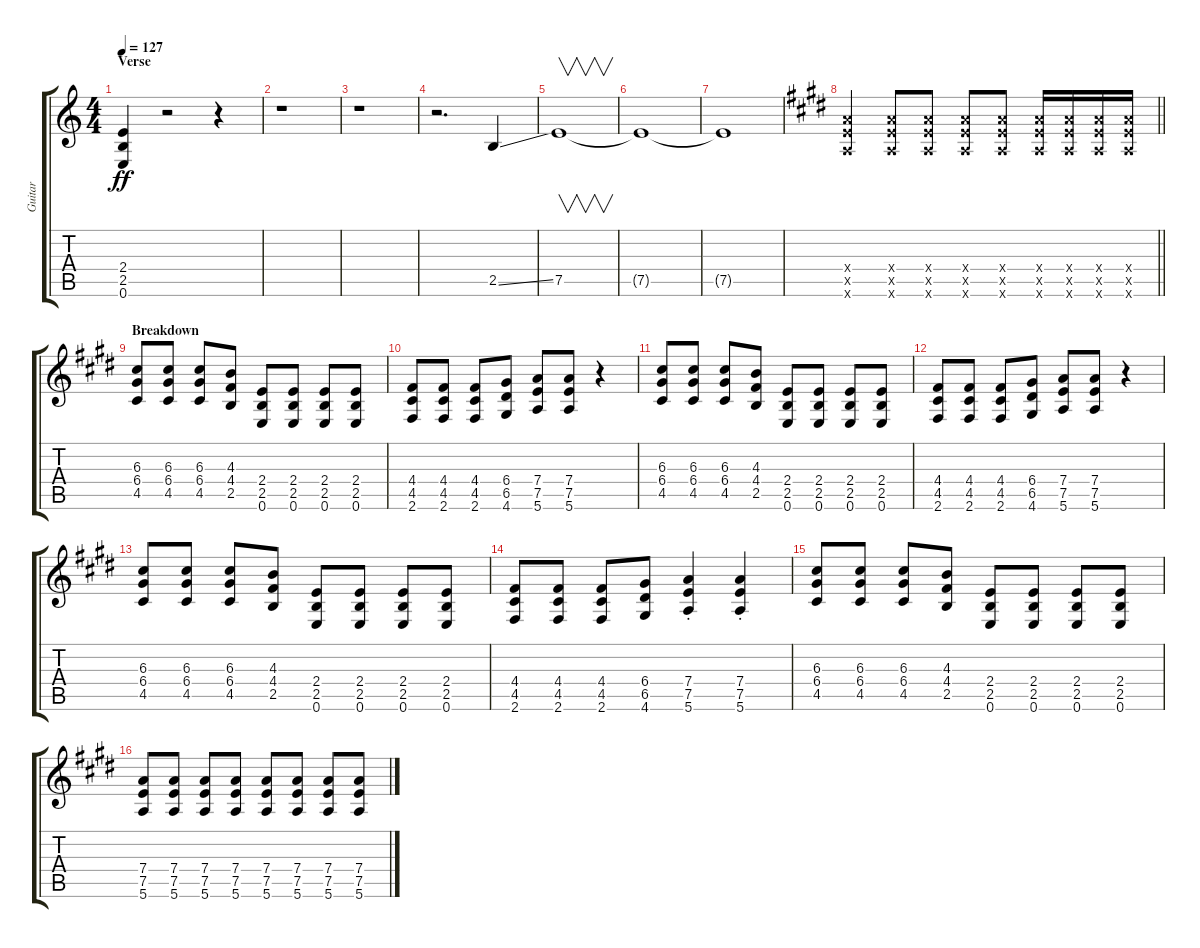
\track ("Guitar" "Guitar") {instrument distortionguitar}
\staff {score tabs}
\tuning (E4 B3 G3 D3 A2 E2) {hide}
\ts (4 4)
\section ("" "Verse")
\tempo 127
\clef g2
\ks c
(2.4 2.5 0.6).4{dy ff} r.2 r.4 |
r.1 |
r.1 |
r.2{d} 2.5{ss}.4 |
7.5.1{v} |
7.5{t}.1 |
7.5{t}.1 |
\barLineRight lightlight
\ks e
(7.4{x} 7.5{x} 5.6{x}).4 (7.4{x} 7.5{x} 5.6{x}).8 (7.4{x} 7.5{x} 5.6{x}).8 (7.4{x} 7.5{x} 5.6{x}).8 (7.4{x} 7.5{x} 5.6{x}).8 (7.4{x} 7.5{x} 5.6{x}).16 (7.4{x} 7.5{x} 5.6{x}).16 (7.4{x} 7.5{x} 5.6{x}).16 (7.4{x} 7.5{x} 5.6{x}).16 |
\section ("" "Breakdown")
(6.3 6.4 4.5).8 (6.3 6.4 4.5).8 (6.3 6.4 4.5).8 (4.3 4.4 2.5).8 (2.4 2.5 0.6).8 (2.4 2.5 0.6).8 (2.4 2.5 0.6).8 (2.4 2.5 0.6).8 |
(4.4 4.5 2.6).8 (4.4 4.5 2.6).8 (4.4 4.5 2.6).8 (6.4 6.5 4.6).8 (7.4 7.5 5.6).8 (7.4 7.5 5.6).8 r.4 |
(6.3 6.4 4.5).8 (6.3 6.4 4.5).8 (6.3 6.4 4.5).8 (4.3 4.4 2.5).8 (2.4 2.5 0.6).8 (2.4 2.5 0.6).8 (2.4 2.5 0.6).8 (2.4 2.5 0.6).8 |
(4.4 4.5 2.6).8 (4.4 4.5 2.6).8 (4.4 4.5 2.6).8 (6.4 6.5 4.6).8 (7.4 7.5 5.6).8 (7.4 7.5 5.6).8 r.4 |
(6.3 6.4 4.5).8 (6.3 6.4 4.5).8 (6.3 6.4 4.5).8 (4.3 4.4 2.5).8 (2.4 2.5 0.6).8 (2.4 2.5 0.6).8 (2.4 2.5 0.6).8 (2.4 2.5 0.6).8 |
(4.4 4.5 2.6).8 (4.4 4.5 2.6).8 (4.4 4.5 2.6).8 (6.4 6.5 4.6).8 (7.4{st} 7.5{st} 5.6{st}).4 (7.4{st} 7.5{st} 5.6{st}).4 |
(6.3 6.4 4.5).8 (6.3 6.4 4.5).8 (6.3 6.4 4.5).8 (4.3 4.4 2.5).8 (2.4 2.5 0.6).8 (2.4 2.5 0.6).8 (2.4 2.5 0.6).8 (2.4 2.5 0.6).8 |
(7.4 7.5 5.6).8 (7.4 7.5 5.6).8 (7.4 7.5 5.6).8 (7.4 7.5 5.6).8 (7.4 7.5 5.6).8 (7.4 7.5 5.6).8 (7.4 7.5 5.6).8 (7.4 7.5 5.6).8
